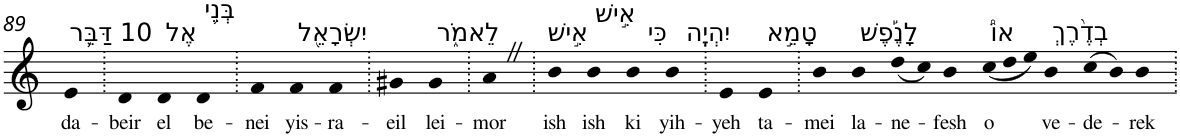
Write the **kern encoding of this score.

**kern	**text
*part1	*part1
*staff1	*staff1
*I"Piano	*
*I'Pno	*
!!LO:PB:g=z
*clefG2	*
*k[]	*
=89	=89
!LO:TX:a:t=10 דַּבֵּ֛ר	!
!	!LO:LY:b
4e	da-
=90.	=90.
!	!LO:LY:b
4d	-beir
!LO:TX:a:t=אֶל	!
!	!LO:LY:b
4d	el
!LO:TX:a:t=בְּנֵ֥י	!
!	!LO:LY:b
4d	be-
=91.	=91.
!	!LO:LY:b
4f	-nei
!LO:TX:a:t=יִשְׂרָאֵ֖ל	!
!	!LO:LY:b
4f	yis-
!	!LO:LY:b
4f	-ra-
=92.	=92.
!	!LO:LY:b
4g#X	-eil
!LO:TX:a:t=לֵאמֹ֑ר	!
!	!LO:LY:b
4g#	lei-
=93.	=93.
!	!LO:LY:b
4aZ	-mor
=94.	=94.
!LO:TX:a:t=אִ֣ישׁ	!
!	!LO:LY:b
4b	ish
!LO:TX:a:t=אִ֣ישׁ	!
!	!LO:LY:b
4b	ish
!LO:TX:a:t=כִּי	!
!	!LO:LY:b
4b	ki
!LO:TX:a:t=יִהְיֶֽה	!
!	!LO:LY:b
4b	yih-
=95.	=95.
!	!LO:LY:b
4e	-yeh
!LO:TX:a:t=טָמֵ֣א	!
!	!LO:LY:b
4e	ta-
=96.	=96.
!	!LO:LY:b
4b	-mei
!LO:TX:a:t=לָנֶ֡פֶשׁ	!
!	!LO:LY:b
4b	la-
!	!LO:LY:b
(<8dd	-ne-
8cc)	.
!	!LO:LY:b
4b	-fesh
*Xtuplet	*
!LO:TX:a:t=אוֹ֩	!
!	!LO:LY:b
(<12cc	o
12dd	.
12ee)	.
!LO:TX:a:t=בְדֶ֨רֶךְ	!
!	!LO:LY:b
4b	ve-
!	!LO:LY:b
(>8cc	-de-
8b)	.
!	!LO:LY:b
4b	-rek
=.	=.
*-	*-
